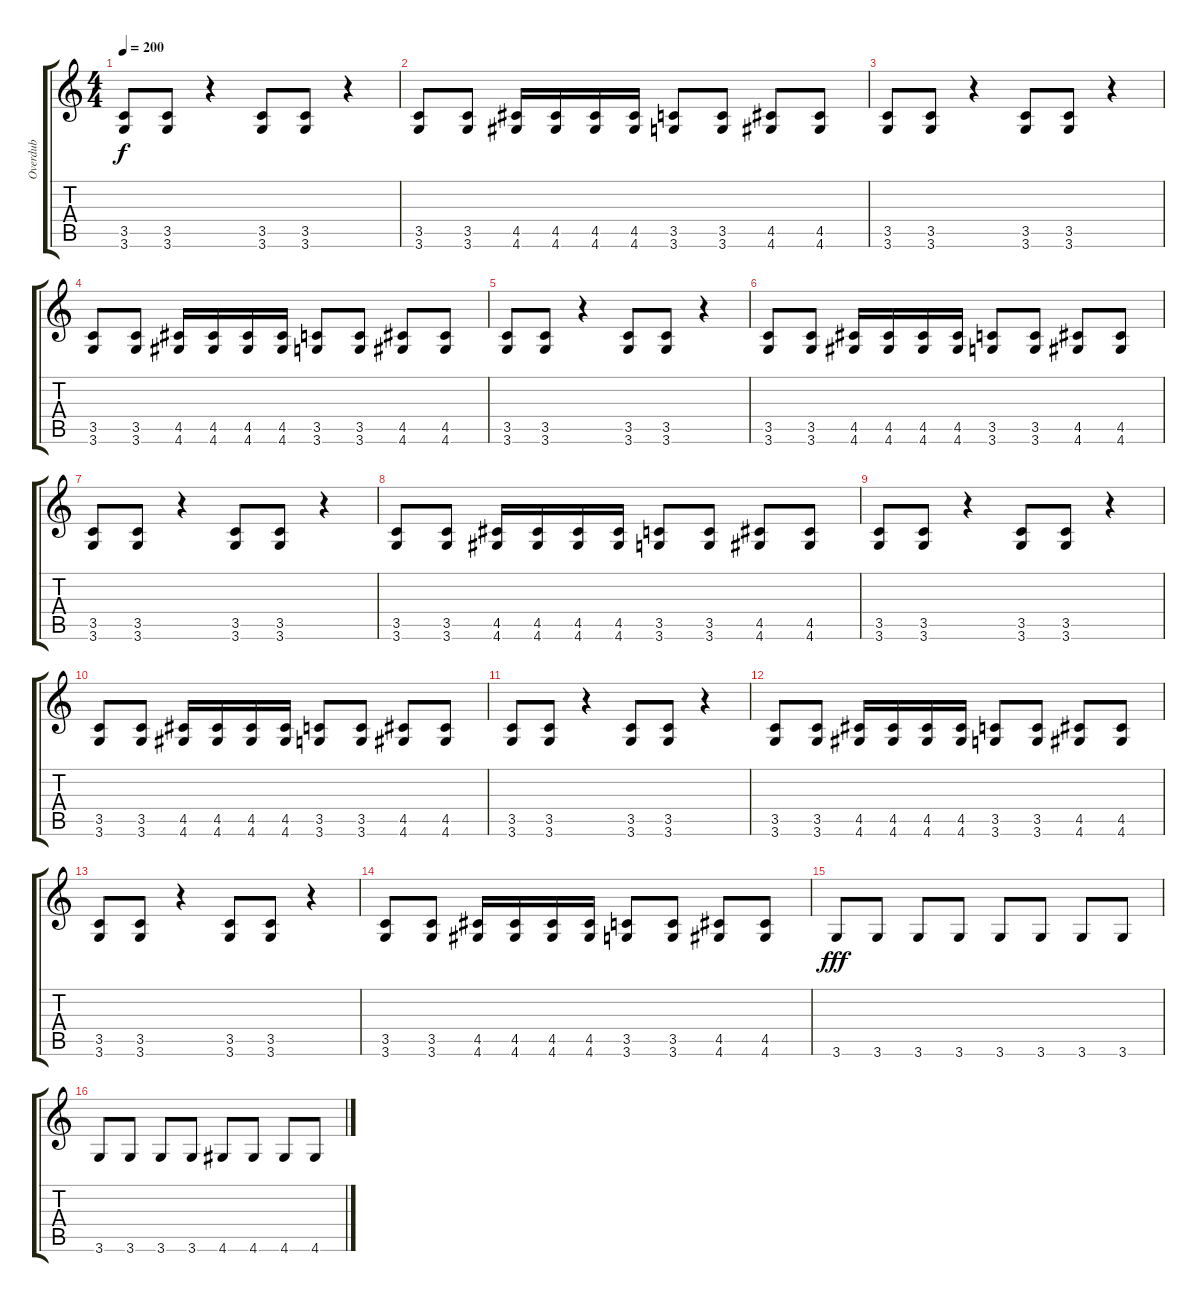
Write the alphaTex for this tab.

\track ("Overdub" "Overdub") {instrument overdrivenguitar}
\staff {score tabs}
\tuning (E4 B3 G3 D3 A2 E2) {hide}
\ts (4 4)
\tempo 200
\clef g2
\ks c
(3.5 3.6).8{dy f} (3.5 3.6).8 r.4 (3.5 3.6).8 (3.5 3.6).8 r.4 |
(3.5 3.6).8 (3.5 3.6).8 (4.5 4.6).16 (4.5 4.6).16 (4.5 4.6).16 (4.5 4.6).16 (3.5 3.6).8 (3.5 3.6).8 (4.5 4.6).8 (4.5 4.6).8 |
(3.5 3.6).8 (3.5 3.6).8 r.4 (3.5 3.6).8 (3.5 3.6).8 r.4 |
(3.5 3.6).8 (3.5 3.6).8 (4.5 4.6).16 (4.5 4.6).16 (4.5 4.6).16 (4.5 4.6).16 (3.5 3.6).8 (3.5 3.6).8 (4.5 4.6).8 (4.5 4.6).8 |
(3.5 3.6).8 (3.5 3.6).8 r.4 (3.5 3.6).8 (3.5 3.6).8 r.4 |
(3.5 3.6).8 (3.5 3.6).8 (4.5 4.6).16 (4.5 4.6).16 (4.5 4.6).16 (4.5 4.6).16 (3.5 3.6).8 (3.5 3.6).8 (4.5 4.6).8 (4.5 4.6).8 |
(3.5 3.6).8 (3.5 3.6).8 r.4 (3.5 3.6).8 (3.5 3.6).8 r.4 |
(3.5 3.6).8 (3.5 3.6).8 (4.5 4.6).16 (4.5 4.6).16 (4.5 4.6).16 (4.5 4.6).16 (3.5 3.6).8 (3.5 3.6).8 (4.5 4.6).8 (4.5 4.6).8 |
(3.5 3.6).8 (3.5 3.6).8 r.4 (3.5 3.6).8 (3.5 3.6).8 r.4 |
(3.5 3.6).8 (3.5 3.6).8 (4.5 4.6).16 (4.5 4.6).16 (4.5 4.6).16 (4.5 4.6).16 (3.5 3.6).8 (3.5 3.6).8 (4.5 4.6).8 (4.5 4.6).8 |
(3.5 3.6).8 (3.5 3.6).8 r.4 (3.5 3.6).8 (3.5 3.6).8 r.4 |
(3.5 3.6).8 (3.5 3.6).8 (4.5 4.6).16 (4.5 4.6).16 (4.5 4.6).16 (4.5 4.6).16 (3.5 3.6).8 (3.5 3.6).8 (4.5 4.6).8 (4.5 4.6).8 |
(3.5 3.6).8 (3.5 3.6).8 r.4 (3.5 3.6).8 (3.5 3.6).8 r.4 |
(3.5 3.6).8 (3.5 3.6).8 (4.5 4.6).16 (4.5 4.6).16 (4.5 4.6).16 (4.5 4.6).16 (3.5 3.6).8 (3.5 3.6).8 (4.5 4.6).8 (4.5 4.6).8 |
3.6.8{dy fff} 3.6.8 3.6.8 3.6.8 3.6.8 3.6.8 3.6.8 3.6.8 |
3.6.8 3.6.8 3.6.8 3.6.8 4.6.8 4.6.8 4.6.8 4.6.8
